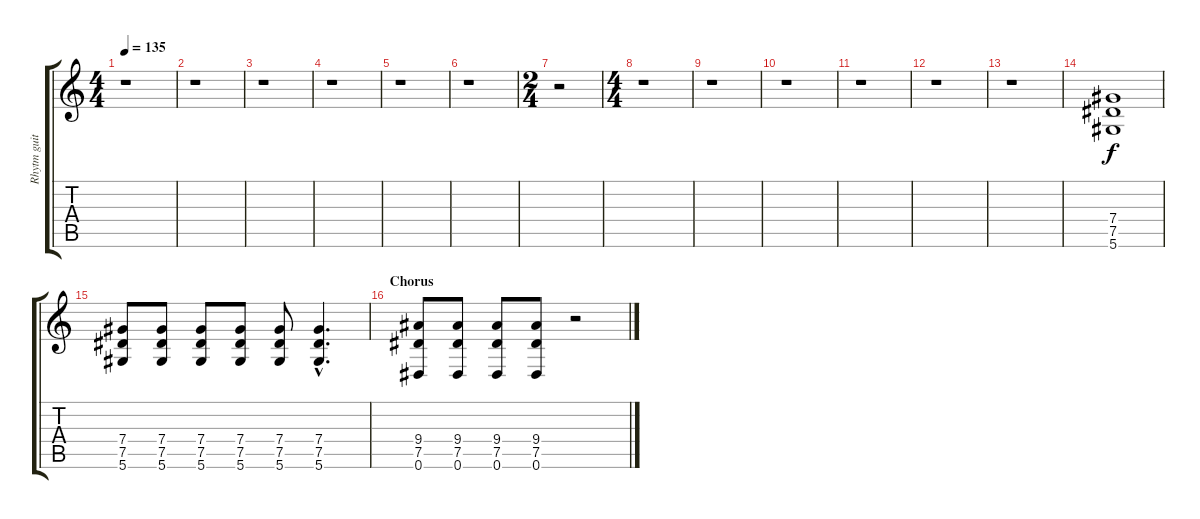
\track ("Rhytm guitar" "Rhytm guit") {instrument distortionguitar}
\staff {score tabs}
\tuning (Eb4 Bb3 Gb3 Db3 Ab2 Eb2) {hide}
\ts (4 4)
\tempo 135
\clef g2
\ks c
r.1{dy f} |
r.1 |
r.1 |
r.1 |
r.1 |
r.1 |
\ts (2 4)
r.2 |
\ts (4 4)
r.1 |
r.1 |
r.1 |
r.1 |
r.1 |
r.1 |
(7.4 7.5 5.6).1 |
(7.4 7.5 5.6).8 (7.4 7.5 5.6).8 (7.4 7.5 5.6).8 (7.4 7.5 5.6).8 (7.4 7.5 5.6).8 (7.4{hac} 7.5{hac} 5.6{hac}).4{d} |
\section ("" "Chorus")
(9.4 7.5 0.6).8 (9.4 7.5 0.6).8 (9.4 7.5 0.6).8 (9.4 7.5 0.6).8 r.2
